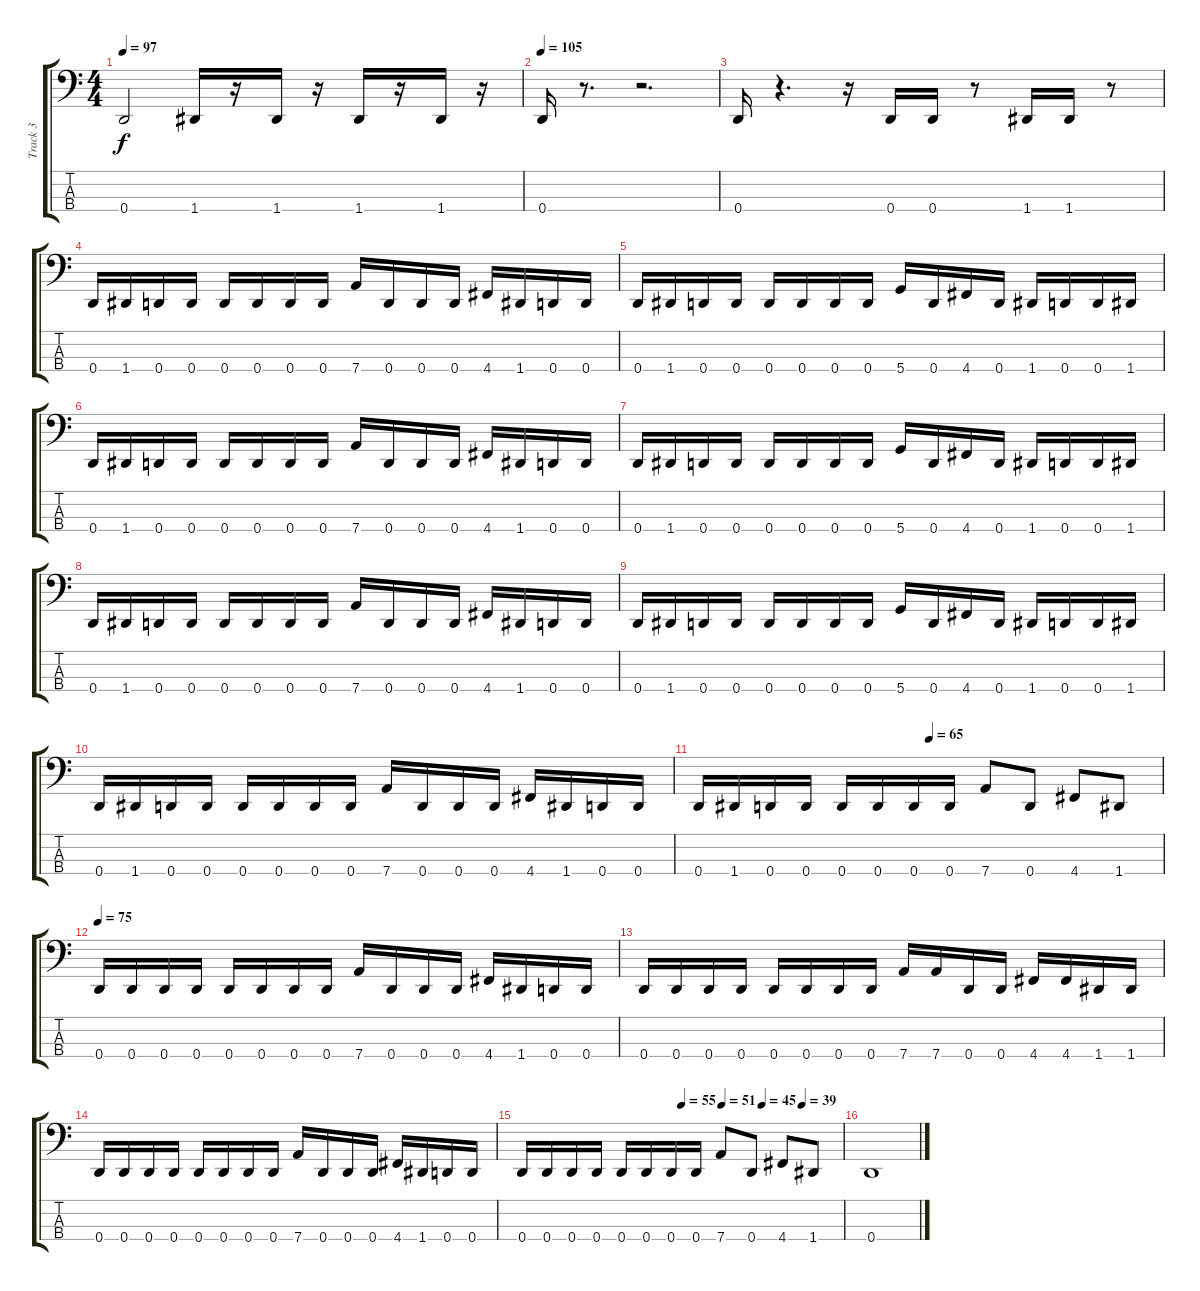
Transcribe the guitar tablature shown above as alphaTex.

\track ("Track 3" "Track 3") {instrument electricbasspick}
\staff {score tabs}
\tuning (G2 D2 A1 D1) {hide}
\ts (4 4)
\tempo 97
\clef f4
\ks c
0.4{t}.2{dy f} 1.4.16 r.16 1.4.16 r.16 1.4.16 r.16 1.4.16 r.16 |
\tempo 105
0.4.16 r.8{d} r.2{d} |
0.4.16 r.4{d} r.16 0.4.16 0.4.16 r.8 1.4.16 1.4.16 r.8 |
0.4.16 1.4.16 0.4.16 0.4.16 0.4.16 0.4.16 0.4.16 0.4.16 7.4.16 0.4.16 0.4.16 0.4.16 4.4.16 1.4.16 0.4.16 0.4.16 |
0.4.16 1.4.16 0.4.16 0.4.16 0.4.16 0.4.16 0.4.16 0.4.16 5.4.16 0.4.16 4.4.16 0.4.16 1.4.16 0.4.16 0.4.16 1.4.16 |
0.4.16 1.4.16 0.4.16 0.4.16 0.4.16 0.4.16 0.4.16 0.4.16 7.4.16 0.4.16 0.4.16 0.4.16 4.4.16 1.4.16 0.4.16 0.4.16 |
0.4.16 1.4.16 0.4.16 0.4.16 0.4.16 0.4.16 0.4.16 0.4.16 5.4.16 0.4.16 4.4.16 0.4.16 1.4.16 0.4.16 0.4.16 1.4.16 |
0.4.16 1.4.16 0.4.16 0.4.16 0.4.16 0.4.16 0.4.16 0.4.16 7.4.16 0.4.16 0.4.16 0.4.16 4.4.16 1.4.16 0.4.16 0.4.16 |
0.4.16 1.4.16 0.4.16 0.4.16 0.4.16 0.4.16 0.4.16 0.4.16 5.4.16 0.4.16 4.4.16 0.4.16 1.4.16 0.4.16 0.4.16 1.4.16 |
0.4.16 1.4.16 0.4.16 0.4.16 0.4.16 0.4.16 0.4.16 0.4.16 7.4.16 0.4.16 0.4.16 0.4.16 4.4.16 1.4.16 0.4.16 0.4.16 |
\tempo (65 0.5)
0.4.16 1.4.16 0.4.16 0.4.16 0.4.16 0.4.16 0.4.16 0.4.16 7.4.8 0.4.8 4.4.8 1.4.8 |
\tempo 75
0.4.16 0.4.16 0.4.16 0.4.16 0.4.16 0.4.16 0.4.16 0.4.16 7.4.16 0.4.16 0.4.16 0.4.16 4.4.16 1.4.16 0.4.16 0.4.16 |
0.4.16 0.4.16 0.4.16 0.4.16 0.4.16 0.4.16 0.4.16 0.4.16 7.4.16 7.4.16 0.4.16 0.4.16 4.4.16 4.4.16 1.4.16 1.4.16 |
0.4.16 0.4.16 0.4.16 0.4.16 0.4.16 0.4.16 0.4.16 0.4.16 7.4.16 0.4.16 0.4.16 0.4.16 4.4.16 1.4.16 0.4.16 0.4.16 |
\tempo (55 0.5)
\tempo (51 0.625)
\tempo (45 0.75)
\tempo (39 0.875)
0.4.16 0.4.16 0.4.16 0.4.16 0.4.16 0.4.16 0.4.16 0.4.16 7.4.8 0.4.8 4.4.8 1.4.8 |
0.4.1
